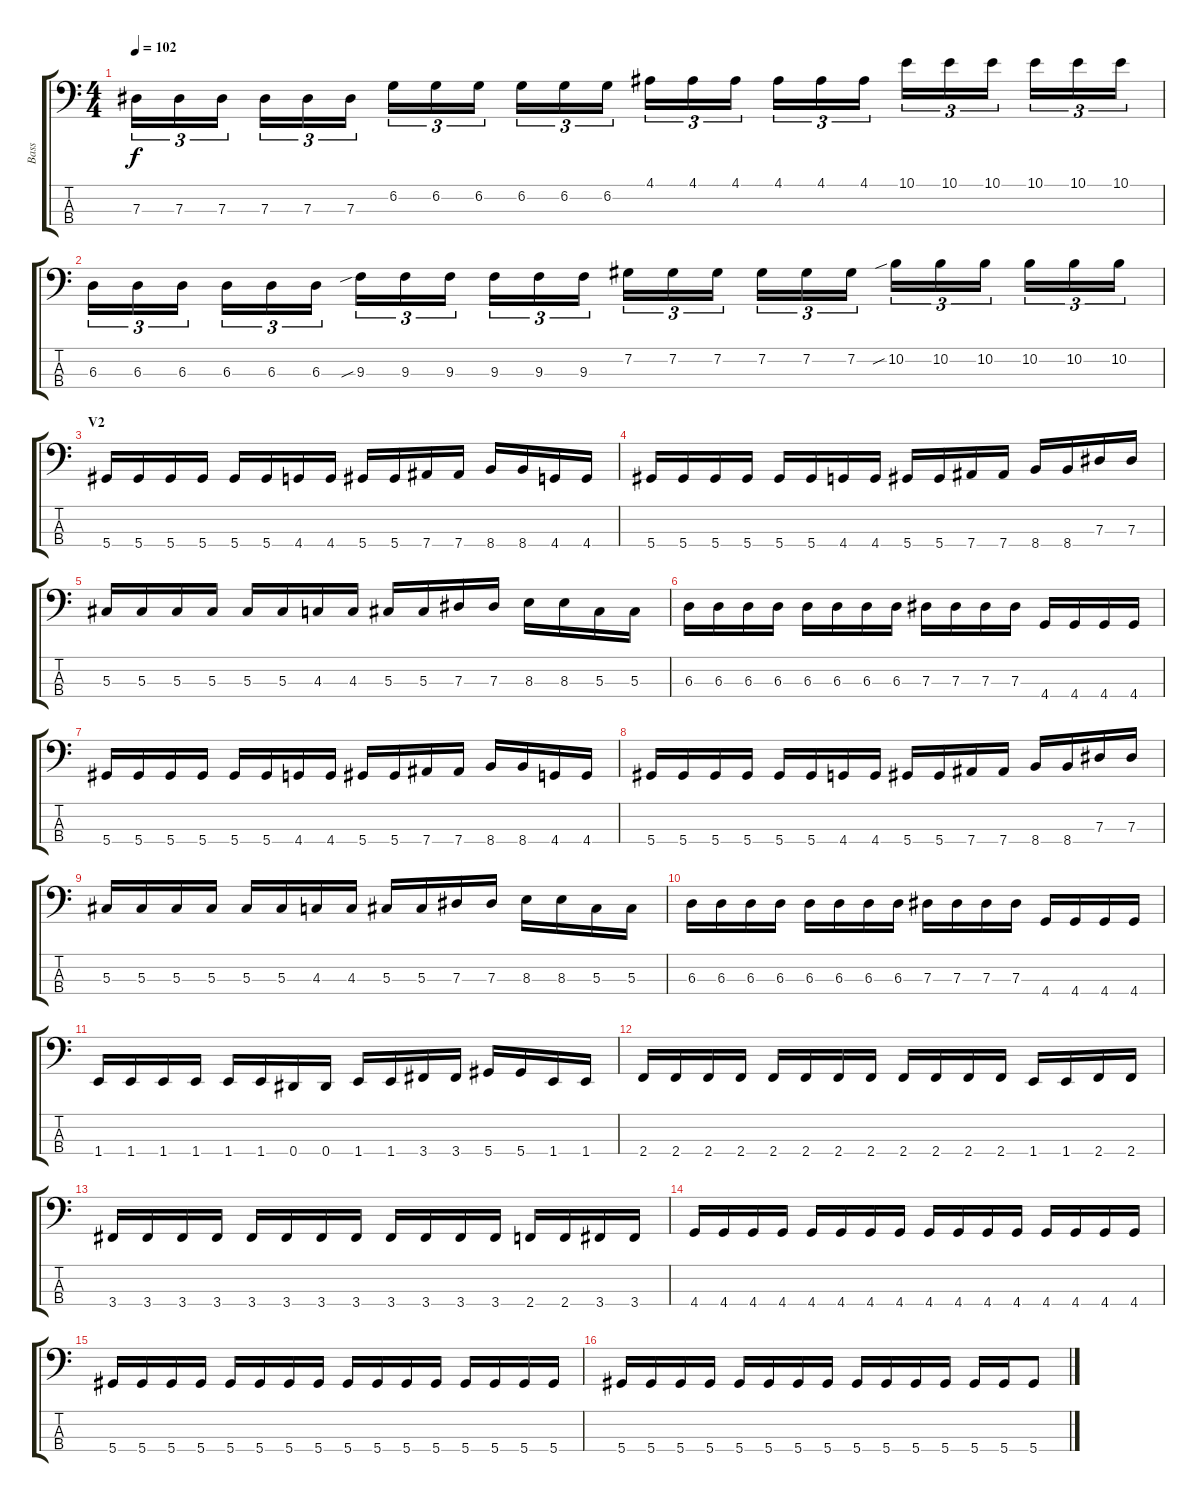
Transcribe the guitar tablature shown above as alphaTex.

\track ("Bass" "Bass") {instrument fretlessbass}
\staff {score tabs}
\tuning (Gb2 Db2 Ab1 Eb1) {hide}
\ts (4 4)
\tempo 102
\clef f4
\ks c
7.3.16{tu (3 2) dy f} 7.3.16{tu (3 2)} 7.3.16{tu (3 2)} 7.3.16{tu (3 2)} 7.3.16{tu (3 2)} 7.3.16{tu (3 2)} 6.2.16{tu (3 2)} 6.2.16{tu (3 2)} 6.2.16{tu (3 2)} 6.2.16{tu (3 2)} 6.2.16{tu (3 2)} 6.2.16{tu (3 2)} 4.1.16{tu (3 2)} 4.1.16{tu (3 2)} 4.1.16{tu (3 2)} 4.1.16{tu (3 2)} 4.1.16{tu (3 2)} 4.1.16{tu (3 2)} 10.1.16{tu (3 2)} 10.1.16{tu (3 2)} 10.1.16{tu (3 2)} 10.1.16{tu (3 2)} 10.1.16{tu (3 2)} 10.1.16{tu (3 2)} |
6.3.16{tu (3 2)} 6.3.16{tu (3 2)} 6.3.16{tu (3 2)} 6.3.16{tu (3 2)} 6.3.16{tu (3 2)} 6.3.16{tu (3 2)} 9.3{sib}.16{tu (3 2)} 9.3.16{tu (3 2)} 9.3.16{tu (3 2)} 9.3.16{tu (3 2)} 9.3.16{tu (3 2)} 9.3.16{tu (3 2)} 7.2.16{tu (3 2)} 7.2.16{tu (3 2)} 7.2.16{tu (3 2)} 7.2.16{tu (3 2)} 7.2.16{tu (3 2)} 7.2.16{tu (3 2)} 10.2{sib}.16{tu (3 2)} 10.2.16{tu (3 2)} 10.2.16{tu (3 2)} 10.2.16{tu (3 2)} 10.2.16{tu (3 2)} 10.2.16{tu (3 2)} |
\section ("" "V2")
5.4.16 5.4.16 5.4.16 5.4.16 5.4.16 5.4.16 4.4.16 4.4.16 5.4.16 5.4.16 7.4.16 7.4.16 8.4.16 8.4.16 4.4.16 4.4.16 |
5.4.16 5.4.16 5.4.16 5.4.16 5.4.16 5.4.16 4.4.16 4.4.16 5.4.16 5.4.16 7.4.16 7.4.16 8.4.16 8.4.16 7.3.16 7.3.16 |
5.3.16 5.3.16 5.3.16 5.3.16 5.3.16 5.3.16 4.3.16 4.3.16 5.3.16 5.3.16 7.3.16 7.3.16 8.3.16 8.3.16 5.3.16 5.3.16 |
6.3.16 6.3.16 6.3.16 6.3.16 6.3.16 6.3.16 6.3.16 6.3.16 7.3.16 7.3.16 7.3.16 7.3.16 4.4.16 4.4.16 4.4.16 4.4.16 |
5.4.16 5.4.16 5.4.16 5.4.16 5.4.16 5.4.16 4.4.16 4.4.16 5.4.16 5.4.16 7.4.16 7.4.16 8.4.16 8.4.16 4.4.16 4.4.16 |
5.4.16 5.4.16 5.4.16 5.4.16 5.4.16 5.4.16 4.4.16 4.4.16 5.4.16 5.4.16 7.4.16 7.4.16 8.4.16 8.4.16 7.3.16 7.3.16 |
5.3.16 5.3.16 5.3.16 5.3.16 5.3.16 5.3.16 4.3.16 4.3.16 5.3.16 5.3.16 7.3.16 7.3.16 8.3.16 8.3.16 5.3.16 5.3.16 |
6.3.16 6.3.16 6.3.16 6.3.16 6.3.16 6.3.16 6.3.16 6.3.16 7.3.16 7.3.16 7.3.16 7.3.16 4.4.16 4.4.16 4.4.16 4.4.16 |
1.4.16 1.4.16 1.4.16 1.4.16 1.4.16 1.4.16 0.4.16 0.4.16 1.4.16 1.4.16 3.4.16 3.4.16 5.4.16 5.4.16 1.4.16 1.4.16 |
2.4.16 2.4.16 2.4.16 2.4.16 2.4.16 2.4.16 2.4.16 2.4.16 2.4.16 2.4.16 2.4.16 2.4.16 1.4.16 1.4.16 2.4.16 2.4.16 |
3.4.16 3.4.16 3.4.16 3.4.16 3.4.16 3.4.16 3.4.16 3.4.16 3.4.16 3.4.16 3.4.16 3.4.16 2.4.16 2.4.16 3.4.16 3.4.16 |
4.4.16 4.4.16 4.4.16 4.4.16 4.4.16 4.4.16 4.4.16 4.4.16 4.4.16 4.4.16 4.4.16 4.4.16 4.4.16 4.4.16 4.4.16 4.4.16 |
5.4.16 5.4.16 5.4.16 5.4.16 5.4.16 5.4.16 5.4.16 5.4.16 5.4.16 5.4.16 5.4.16 5.4.16 5.4.16 5.4.16 5.4.16 5.4.16 |
5.4.16 5.4.16 5.4.16 5.4.16 5.4.16 5.4.16 5.4.16 5.4.16 5.4.16 5.4.16 5.4.16 5.4.16 5.4.16 5.4.16 5.4.8
